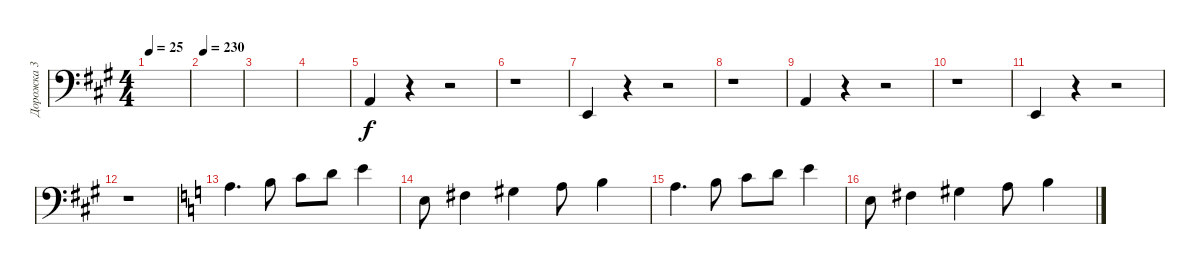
\track ("Дорожка 3" "Дорожка 3") {instrument electricbassfinger}
\staff {score}
\tuning (G2 D2 A1 E1) {hide}
\ts (4 4)
\tempo 25
\clef f4
\ks a
|
\tempo 230
|
|
|
0.3.4 r.4 r.2 |
r.1 |
0.4.4 r.4 r.2 |
r.1 |
0.3.4 r.4 r.2 |
r.1 |
0.4.4 r.4 r.2 |
r.1 |
\ks c
2.1.4{d} 4.1.8 5.1.8 7.1.8 9.1.4 |
2.2.8 4.2.4 1.1.4 2.1.8 4.1.4 |
2.1.4{d} 4.1.8 5.1.8 7.1.8 9.1.4 |
2.2.8 4.2.4 1.1.4 2.1.8 4.1.4
